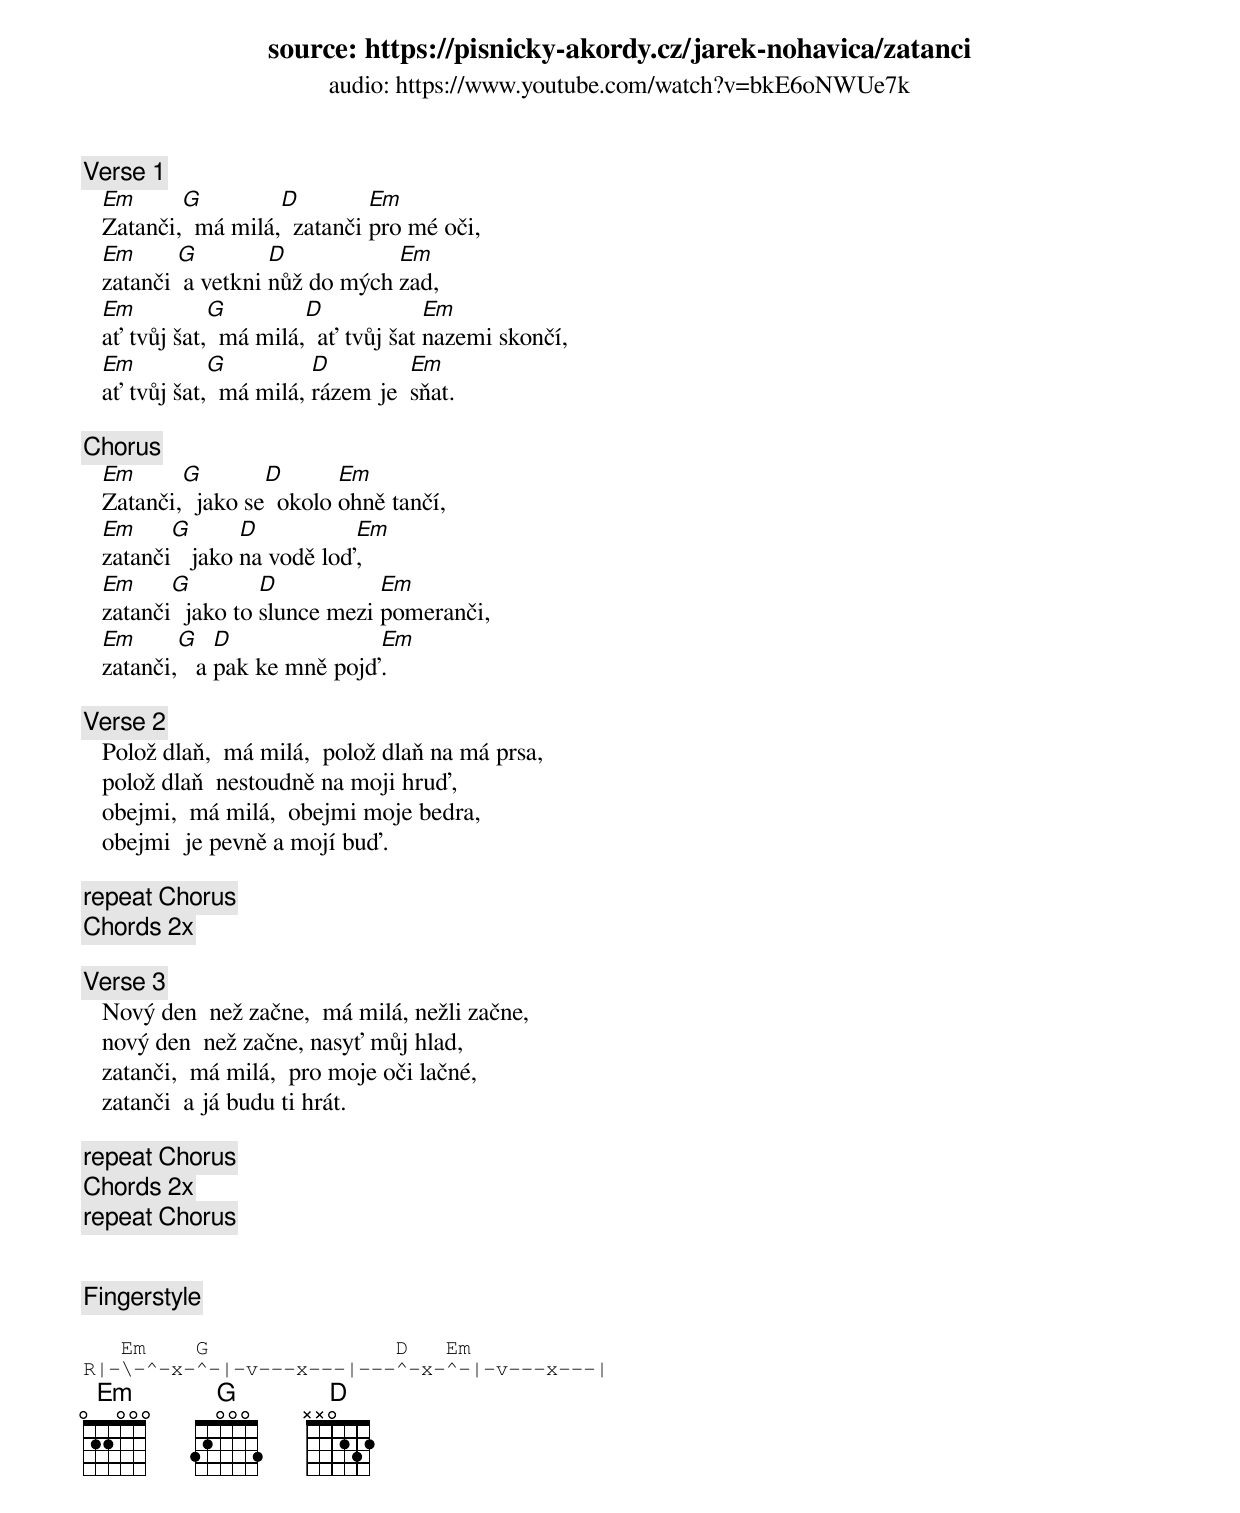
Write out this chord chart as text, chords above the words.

source: https://pisnicky-akordy.cz/jarek-nohavica/zatanci
audio: https://www.youtube.com/watch?v=bkE6oNWUe7k


[Verse 1]
   Em      G         D         Em
   Zatanči,  má milá,  zatanči pro mé oči,
   Em      G         D           Em
   zatanči  a vetkni nůž do mých zad,
   Em          G         D             Em
   ať tvůj šat,  má milá,  ať tvůj šat nazemi skončí,
   Em          G          D         Em
   ať tvůj šat,  má milá, rázem je  sňat.

[Chorus]
   Em      G        D       Em
   Zatanči,  jako se  okolo ohně tančí,
   Em     G       D          Em
   zatanči   jako na vodě loď,
   Em     G         D           Em
   zatanči  jako to slunce mezi pomeranči,
   Em      G    D              Em
   zatanči,   a pak ke mně pojď.

[Verse 2]
   Polož dlaň,  má milá,  polož dlaň na má prsa,
   polož dlaň  nestoudně na moji hruď,
   obejmi,  má milá,  obejmi moje bedra,
   obejmi  je pevně a mojí buď.

[repeat Chorus]
[Chords 2x]

[Verse 3]
   Nový den  než začne,  má milá, nežli začne,
   nový den  než začne, nasyť můj hlad,
   zatanči,  má milá,  pro moje oči lačné,
   zatanči  a já budu ti hrát.

[repeat Chorus]
[Chords 2x]
[repeat Chorus]


[Fingerstyle]

   Em    G               D   Em
R|-\-^-x-^-|-v---x---|---^-x-^-|-v---x---|
